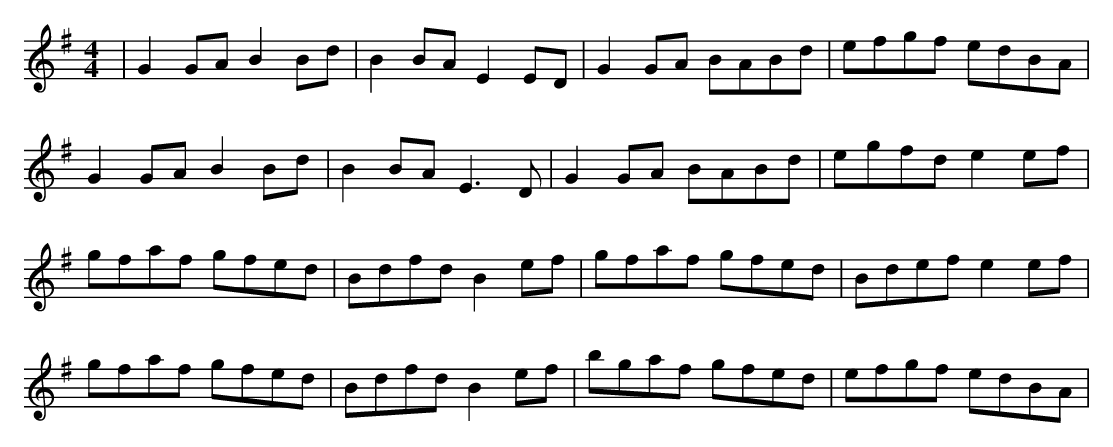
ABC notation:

X:1
M:4/4
K:G
|G2GA B2Bd|B2BA E2ED|G2GA BABd|efgf edBA|
G2GA B2Bd|B2BA E3D|G2GA BABd|egfd e2ef|
gfaf gfed|Bdfd B2ef|gfaf gfed|Bdef e2ef|
gfaf gfed|Bdfd B2ef|bgaf gfed|efgf edBA|
